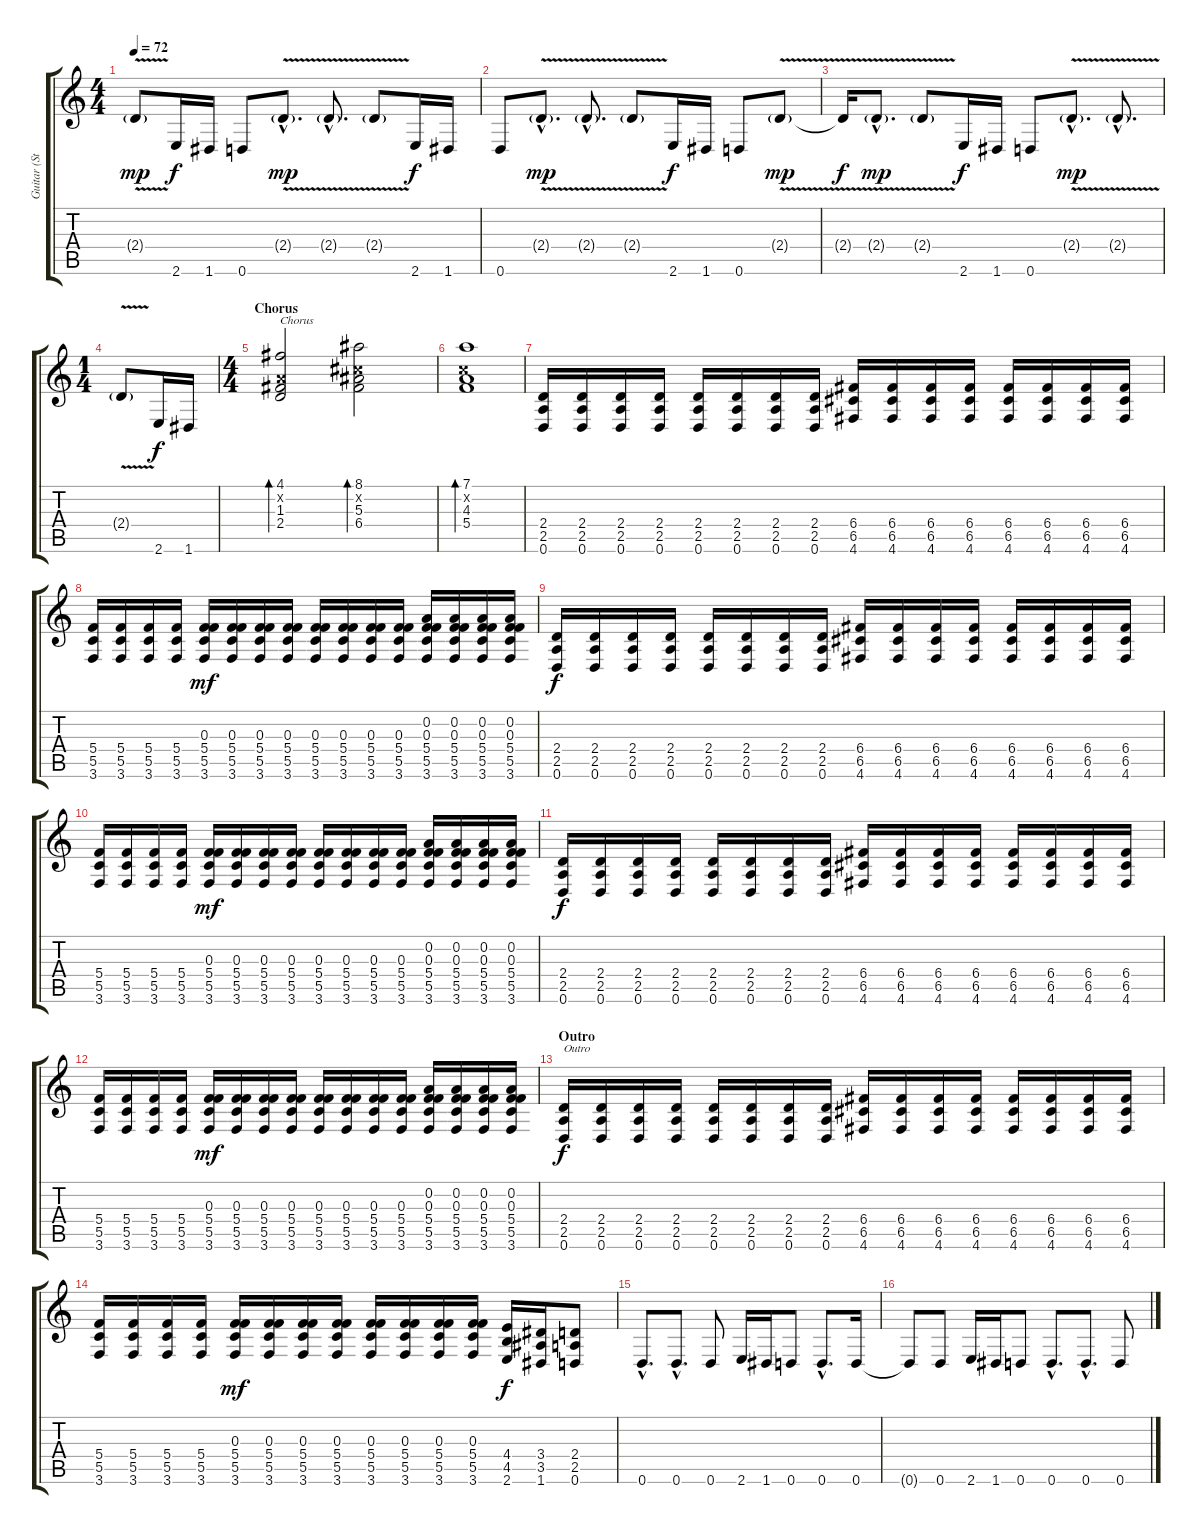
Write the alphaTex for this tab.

\track ("Guitar (Stephen Richards)" "Guitar (St") {instrument overdrivenguitar}
\staff {score tabs}
\tuning (D4 A3 F3 C3 G2 D2) {hide}
\ts (4 4)
\tempo 72
\clef g2
\ks c
2.4{v g}.8{dy mp} 2.6.16{dy f} 1.6.16 0.6.8 2.4{v g hac}.8{d dy mp} 2.4{v g hac}.8{d} 2.4{v g}.8 2.6.16{dy f} 1.6.16 |
0.6.8 2.4{v g hac}.8{d dy mp} 2.4{v g hac}.8{d} 2.4{v g}.8 2.6.16{dy f} 1.6.16 0.6.8 2.4{v g}.8{dy mp} |
2.4{t}.16{dy f} 2.4{v g hac}.8{d dy mp} 2.4{v g}.8 2.6.16{dy f} 1.6.16 0.6.8 2.4{v g hac}.8{d dy mp} 2.4{v g hac}.8{d} |
\ts (1 4)
2.4{v g}.8 2.6.16{dy f} 1.6.16 |
\ts (4 4)
\section ("" "Chorus")
(4.1 0.2{x} 1.3 2.4).2{bd 60 txt "Chorus" instrument electricguitarjazz} (8.1 4.2{x} 5.3 6.4).2{bd 60} |
(7.1 3.2{x} 4.3 5.4).1{bd 60} |
(2.4 2.5 0.6).16{instrument overdrivenguitar} (2.4 2.5 0.6).16 (2.4 2.5 0.6).16 (2.4 2.5 0.6).16 (2.4 2.5 0.6).16 (2.4 2.5 0.6).16 (2.4 2.5 0.6).16 (2.4 2.5 0.6).16 (6.4 6.5 4.6).16 (6.4 6.5 4.6).16 (6.4 6.5 4.6).16 (6.4 6.5 4.6).16 (6.4 6.5 4.6).16 (6.4 6.5 4.6).16 (6.4 6.5 4.6).16 (6.4 6.5 4.6).16 |
(5.4 5.5 3.6).16 (5.4 5.5 3.6).16 (5.4 5.5 3.6).16 (5.4 5.5 3.6).16 (0.3 5.4 5.5 3.6).16{dy mf} (0.3 5.4 5.5 3.6).16 (0.3 5.4 5.5 3.6).16 (0.3 5.4 5.5 3.6).16 (0.3 5.4 5.5 3.6).16 (0.3 5.4 5.5 3.6).16 (0.3 5.4 5.5 3.6).16 (0.3 5.4 5.5 3.6).16 (0.2 0.3 5.4 5.5 3.6).16 (0.2 0.3 5.4 5.5 3.6).16 (0.2 0.3 5.4 5.5 3.6).16 (0.2 0.3 5.4 5.5 3.6).16 |
(2.4 2.5 0.6).16{dy f} (2.4 2.5 0.6).16 (2.4 2.5 0.6).16 (2.4 2.5 0.6).16 (2.4 2.5 0.6).16 (2.4 2.5 0.6).16 (2.4 2.5 0.6).16 (2.4 2.5 0.6).16 (6.4 6.5 4.6).16 (6.4 6.5 4.6).16 (6.4 6.5 4.6).16 (6.4 6.5 4.6).16 (6.4 6.5 4.6).16 (6.4 6.5 4.6).16 (6.4 6.5 4.6).16 (6.4 6.5 4.6).16 |
(5.4 5.5 3.6).16 (5.4 5.5 3.6).16 (5.4 5.5 3.6).16 (5.4 5.5 3.6).16 (0.3 5.4 5.5 3.6).16{dy mf} (0.3 5.4 5.5 3.6).16 (0.3 5.4 5.5 3.6).16 (0.3 5.4 5.5 3.6).16 (0.3 5.4 5.5 3.6).16 (0.3 5.4 5.5 3.6).16 (0.3 5.4 5.5 3.6).16 (0.3 5.4 5.5 3.6).16 (0.2 0.3 5.4 5.5 3.6).16 (0.2 0.3 5.4 5.5 3.6).16 (0.2 0.3 5.4 5.5 3.6).16 (0.2 0.3 5.4 5.5 3.6).16 |
(2.4 2.5 0.6).16{dy f} (2.4 2.5 0.6).16 (2.4 2.5 0.6).16 (2.4 2.5 0.6).16 (2.4 2.5 0.6).16 (2.4 2.5 0.6).16 (2.4 2.5 0.6).16 (2.4 2.5 0.6).16 (6.4 6.5 4.6).16 (6.4 6.5 4.6).16 (6.4 6.5 4.6).16 (6.4 6.5 4.6).16 (6.4 6.5 4.6).16 (6.4 6.5 4.6).16 (6.4 6.5 4.6).16 (6.4 6.5 4.6).16 |
(5.4 5.5 3.6).16 (5.4 5.5 3.6).16 (5.4 5.5 3.6).16 (5.4 5.5 3.6).16 (0.3 5.4 5.5 3.6).16{dy mf} (0.3 5.4 5.5 3.6).16 (0.3 5.4 5.5 3.6).16 (0.3 5.4 5.5 3.6).16 (0.3 5.4 5.5 3.6).16 (0.3 5.4 5.5 3.6).16 (0.3 5.4 5.5 3.6).16 (0.3 5.4 5.5 3.6).16 (0.2 0.3 5.4 5.5 3.6).16 (0.2 0.3 5.4 5.5 3.6).16 (0.2 0.3 5.4 5.5 3.6).16 (0.2 0.3 5.4 5.5 3.6).16 |
\section ("" "Outro")
(2.4 2.5 0.6).16{txt "Outro" dy f} (2.4 2.5 0.6).16 (2.4 2.5 0.6).16 (2.4 2.5 0.6).16 (2.4 2.5 0.6).16 (2.4 2.5 0.6).16 (2.4 2.5 0.6).16 (2.4 2.5 0.6).16 (6.4 6.5 4.6).16 (6.4 6.5 4.6).16 (6.4 6.5 4.6).16 (6.4 6.5 4.6).16 (6.4 6.5 4.6).16 (6.4 6.5 4.6).16 (6.4 6.5 4.6).16 (6.4 6.5 4.6).16 |
(5.4 5.5 3.6).16 (5.4 5.5 3.6).16 (5.4 5.5 3.6).16 (5.4 5.5 3.6).16 (0.3 5.4 5.5 3.6).16{dy mf} (0.3 5.4 5.5 3.6).16 (0.3 5.4 5.5 3.6).16 (0.3 5.4 5.5 3.6).16 (0.3 5.4 5.5 3.6).16 (0.3 5.4 5.5 3.6).16 (0.3 5.4 5.5 3.6).16 (0.3 5.4 5.5 3.6).16 (4.4 4.5 2.6).16{dy f} (3.4 3.5 1.6).16 (2.4 2.5 0.6).8 |
0.6{hac}.8{d} 0.6{hac}.8{d} 0.6.8 2.6.16 1.6.16 0.6.8 0.6{hac}.8{d} 0.6.16 |
0.6{t}.8 0.6.8 2.6.16 1.6.16 0.6.8 0.6{hac}.8{d} 0.6{hac}.8{d} 0.6.8
